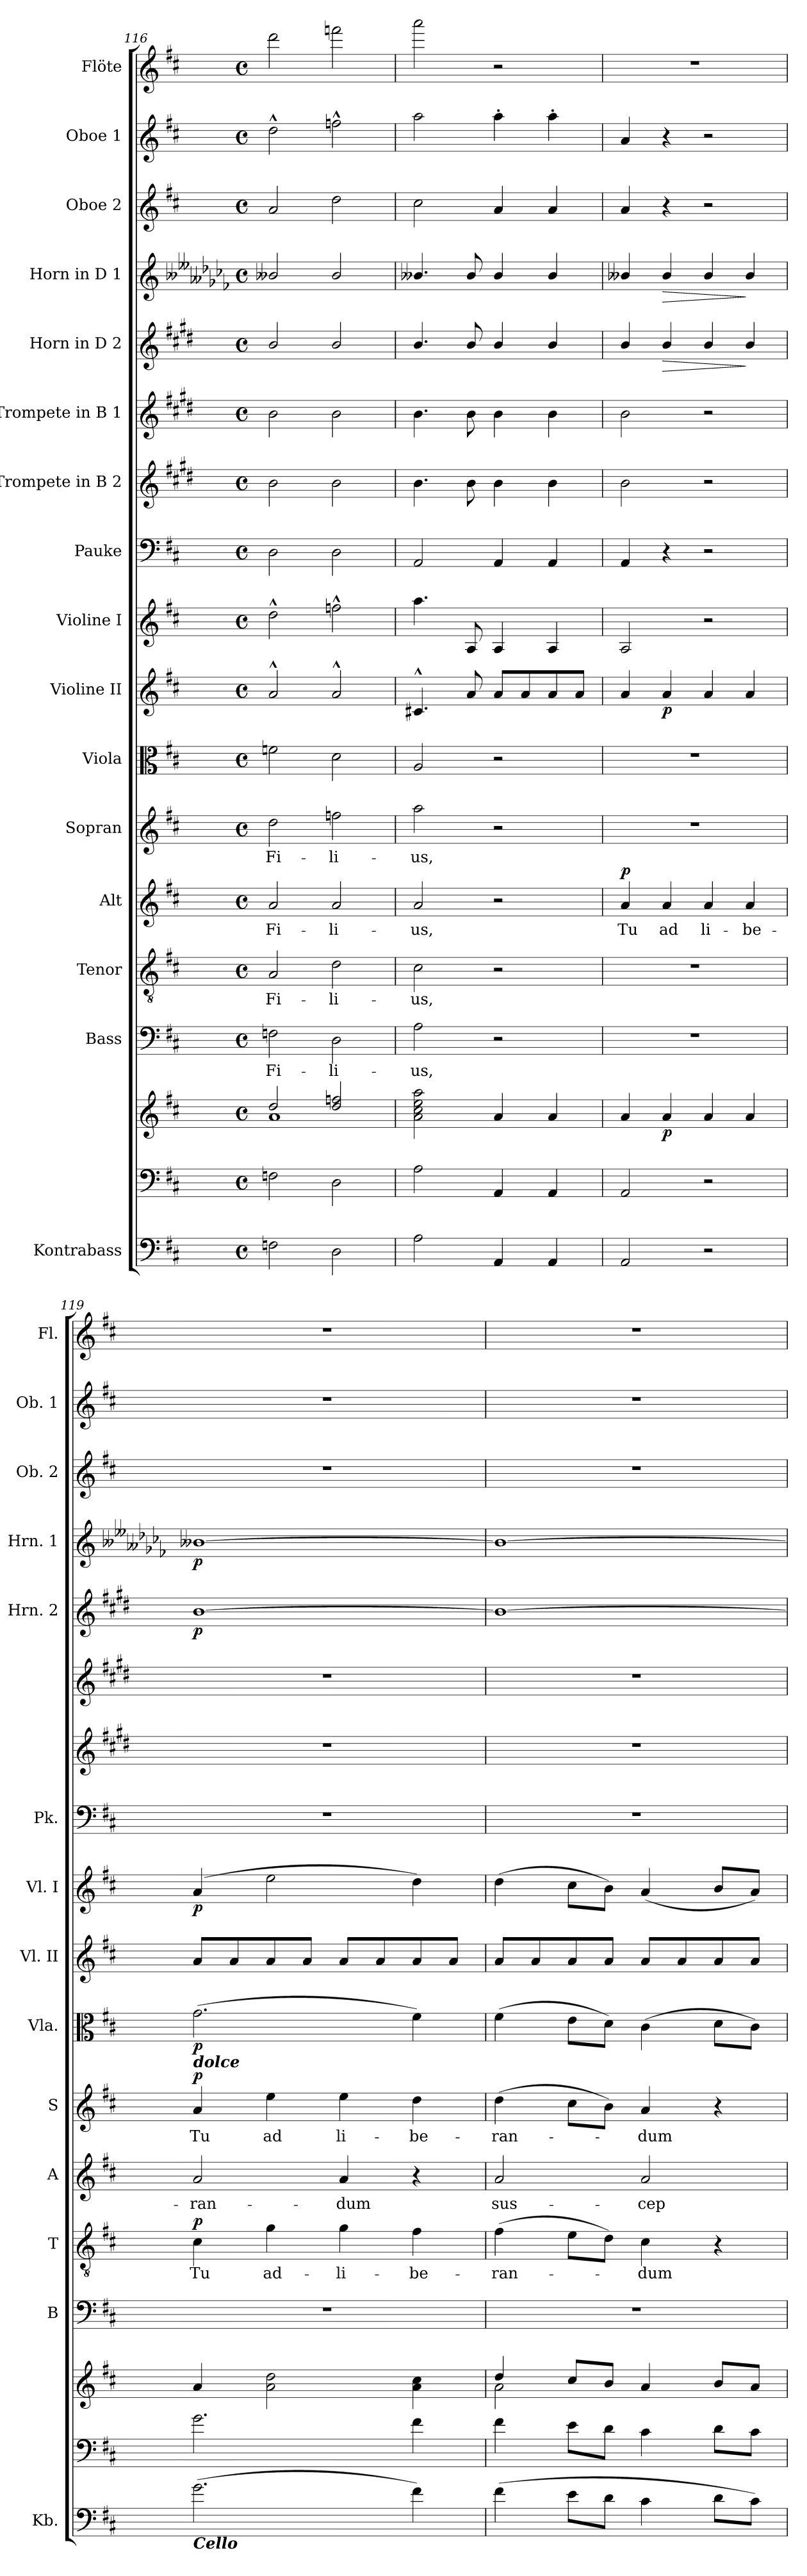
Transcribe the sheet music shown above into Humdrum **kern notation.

**kern	**kern	**kern	**dynam	**kern	**text	**kern	**text	**dynam	**kern	**text	**dynam	**kern	**text	**dynam	**kern	**dynam	**kern	**dynam	**kern	**dynam	**kern	**kern	**kern	**kern	**dynam	**kern	**dynam	**kern	**kern	**kern
*part17	*part16	*part16	*part16	*part15	*part15	*part14	*part14	*part14	*part13	*part13	*part13	*part12	*part12	*part12	*part11	*part11	*part10	*part10	*part9	*part9	*part8	*part7	*part6	*part5	*part5	*part4	*part4	*part3	*part2	*part1
*staff18	*staff17	*staff16	*staff16/17	*staff15	*staff15	*staff14	*staff14	*staff14	*staff13	*staff13	*staff13	*staff12	*staff12	*staff12	*staff11	*staff11	*staff10	*staff10	*staff9	*staff9	*staff8	*staff7	*staff6	*staff5	*staff5	*staff4	*staff4	*staff3	*staff2	*staff1
*I"Kontrabass	*	*	*	*I"Bass	*	*I"Tenor	*	*	*I"Alt	*	*	*I"Sopran	*	*	*I"Viola	*	*I"Violine II	*	*I"Violine I	*	*I"Pauke	*I"Trompete in B 2	*I"Trompete in B 1	*I"Horn in D 2	*	*I"Horn in D 1	*	*I"Oboe 2	*I"Oboe 1	*I"Flöte
*I'Kb.	*	*	*	*I'B	*	*I'T	*	*	*I'A	*	*	*I'S	*	*	*I'Vla.	*	*I'Vl. II	*	*I'Vl. I	*	*I'Pk.	*	*	*I'Hrn. 2	*	*I'Hrn. 1	*	*I'Ob. 2	*I'Ob. 1	*I'Fl.
*clefF4	*clefF4	*clefG2	*	*clefF4	*	*clefGv2	*	*	*clefG2	*	*	*clefG2	*	*	*clefC3	*	*clefG2	*	*clefG2	*	*clefF4	*clefG2	*clefG2	*clefG2	*	*clefG2	*	*clefG2	*clefG2	*clefG2
*ITrd7c12	*	*	*	*	*	*	*	*	*	*	*	*	*	*	*	*	*	*	*	*	*	*ITrd1c2	*ITrd1c2	*ITrd4c7	*	*ITrd-8c-12	*	*	*	*
*k[f#c#]	*k[f#c#]	*k[f#c#]	*	*k[f#c#]	*	*k[f#c#]	*	*	*k[f#c#]	*	*	*k[f#c#]	*	*	*k[f#c#]	*	*k[f#c#]	*	*k[f#c#]	*	*k[f#c#]	*k[f#c#]	*k[f#c#]	*k[f#c#g#]	*	*k[b--e--a--d-g-c-f-]	*	*k[f#c#]	*k[f#c#]	*k[f#c#]
*D:	*D:	*D:	*	*D:	*	*D:	*	*	*D:	*	*	*D:	*	*	*D:	*	*D:	*	*D:	*	*D:	*D:	*D:	*A:	*	*E--:	*	*D:	*D:	*D:
*M4/4	*M4/4	*M4/4	*	*M4/4	*	*M4/4	*	*	*M4/4	*	*	*M4/4	*	*	*M4/4	*	*M4/4	*	*M4/4	*	*M4/4	*M4/4	*M4/4	*M4/4	*	*M4/4	*	*M4/4	*M4/4	*M4/4
*met(c)	*met(c)	*met(c)	*	*met(c)	*	*met(c)	*	*	*met(c)	*	*	*met(c)	*	*	*met(c)	*	*met(c)	*	*met(c)	*	*met(c)	*met(c)	*met(c)	*met(c)	*	*met(c)	*	*met(c)	*met(c)	*met(c)
=116	=116	=116	=116	=116	=116	=116	=116	=116	=116	=116	=116	=116	=116	=116	=116	=116	=116	=116	=116	=116	=116	=116	=116	=116	=116	=116	=116	=116	=116	=116
*	*	*^	*	*	*	*	*	*	*	*	*	*	*	*	*	*	*	*	*	*	*	*	*	*	*	*	*	*	*	*
!	!	!	!	!	!	!LO:LY:b	!	!LO:LY:b	!	!	!LO:LY:b	!	!	!LO:LY:b	!	!	!	!	!	!	!	!	!	!	!	!	!	!	!	!	!
2FFn\	2Fn\	2dd/	1a	.	2Fn\	Fi-	2A/	Fi-	.	2a/	Fi-	.	2dd\	Fi-	.	2fn\	.	2a^^>/	.	2dd^^>\	.	2D\	2a\	2a\	2e/	.	2bb--/	.	2a/	2dd^^>\	2ddd\
!	!	!	!	!	!	!LO:LY:b	!	!LO:LY:b	!	!	!LO:LY:b	!	!	!LO:LY:b	!	!	!	!	!	!	!	!	!	!	!	!	!	!	!	!	!
2DD\	2D\	2dd/ 2ffn/	.	.	2D\	-li-	2d\	-li-	.	2a/	-li-	.	2ffn\	-li-	.	2d\	.	2a^^>/	.	2ffn^^>\	.	2D\	2a\	2a\	2e/	.	2bb--/	.	2dd\	2ffn^^>\	2fffn\
*	*	*v	*v	*	*	*	*	*	*	*	*	*	*	*	*	*	*	*	*	*	*	*	*	*	*	*	*	*	*	*	*
=117	=117	=117	=117	=117	=117	=117	=117	=117	=117	=117	=117	=117	=117	=117	=117	=117	=117	=117	=117	=117	=117	=117	=117	=117	=117	=117	=117	=117	=117	=117
!	!	!	!	!	!LO:LY:b	!	!LO:LY:b	!	!	!LO:LY:b	!	!	!LO:LY:b	!	!	!	!	!	!	!	!	!	!	!	!	!	!	!	!	!
2AA\	2A\	2a\ 2cc#\ 2ee\ 2aa\	.	2A\	-us,	2c#\	-us,	.	2a/	-us,	.	2aa\	-us,	.	2A/	.	4.c#X^^>/	.	4.aa\	.	2AA/	4.a\	4.a\	4.e/	.	4.bb--/	.	2cc#\	2aa\	2aaa\
.	.	.	.	.	.	.	.	.	.	.	.	.	.	.	.	.	8a/	.	8A/	.	.	8a\	8a\	8e/	.	8bb--/	.	.	.	.
4AAA/	4AA/	4a/	.	2r	.	2r	.	.	2r	.	.	2r	.	.	2r	.	8a/L	.	4A/	.	4AA/	4a\	4a\	4e/	.	4bb--/	.	4a/	4aa'>\	2r
.	.	.	.	.	.	.	.	.	.	.	.	.	.	.	.	.	8a/	.	.	.	.	.	.	.	.	.	.	.	.	.
4AAA/	4AA/	4a/	.	.	.	.	.	.	.	.	.	.	.	.	.	.	8a/	.	4A/	.	4AA/	4a\	4a\	4e/	.	4bb--/	.	4a/	4aa'>\	.
.	.	.	.	.	.	.	.	.	.	.	.	.	.	.	.	.	8a/J	.	.	.	.	.	.	.	.	.	.	.	.	.
=118	=118	=118	=118	=118	=118	=118	=118	=118	=118	=118	=118	=118	=118	=118	=118	=118	=118	=118	=118	=118	=118	=118	=118	=118	=118	=118	=118	=118	=118	=118
!	!	!	!	!	!	!	!	!	!	!LO:LY:b	!LO:DY:a	!	!	!	!	!	!	!	!	!	!	!	!	!	!	!	!	!	!	!
2AAA/	2AA/	4a/	.	1r	.	1r	.	.	4a/	Tu	p	1r	.	.	1r	.	4a/	.	2A/	.	4AA/	2a\	2a\	4e/	.	4bb--/	.	4a/	4a/	1r
!	!	!	!LO:DY:b	!	!	!	!	!	!	!LO:LY:b	!	!	!	!	!	!	!	!LO:DY:b	!	!	!	!	!	!	!LO:HP:b	!	!LO:HP:b	!	!	!
.	.	4a/	p	.	.	.	.	.	4a/	ad	.	.	.	.	.	.	4a/	p	.	.	4r	.	.	4e/	>	4bb--/	>	4r	4r	.
!	!	!	!	!	!	!	!	!	!	!LO:LY:b	!	!	!	!	!	!	!	!	!	!	!	!	!	!	!	!	!	!	!	!
2r	2r	4a/	.	.	.	.	.	.	4a/	li-	.	.	.	.	.	.	4a/	.	2r	.	2r	2r	2r	4e/	.	4bb--/	.	2r	2r	.
!	!	!	!	!	!	!	!	!	!	!LO:LY:b	!	!	!	!	!	!	!	!	!	!	!	!	!	!	!	!	!	!	!	!
.	.	4a/	.	.	.	.	.	.	4a/	-be-	.	.	.	.	.	.	4a/	.	.	.	.	.	.	4e/	]	4bb--/	]	.	.	.
!!LO:PB:g=z
=119	=119	=119	=119	=119	=119	=119	=119	=119	=119	=119	=119	=119	=119	=119	=119	=119	=119	=119	=119	=119	=119	=119	=119	=119	=119	=119	=119	=119	=119	=119
!	!	!	!	!	!	!	!	!	!	!	!	!	!	!	!LO:TX:b:Bi:t=dolce	!	!	!	!	!	!	!	!	!	!	!	!	!	!	!
!LO:TX:b:Bi:t=Cello	!	!	!	!	!	!	!	!	!	!	!	!	!	!	!	!	!	!	!	!	!	!	!	!	!	!	!	!	!	!
!	!	!	!	!	!	!	!LO:LY:b	!LO:DY:a	!	!LO:LY:b	!	!	!LO:LY:b	!LO:DY:a	!	!LO:DY:b	!	!	!	!LO:DY:b	!	!	!	!	!LO:DY:b	!	!LO:DY:b	!	!	!
(>2.G\	2.g\	4a/	.	1r	.	4c#\	Tu	p	2a/	-ran-	.	4a/	Tu	p	(>2.g\	p	8a/L	.	(4a/	p	1r	1r	1r	[1e	p	[1bb--	p	1r	1r	1r
.	.	.	.	.	.	.	.	.	.	.	.	.	.	.	.	.	8a/	.	.	.	.	.	.	.	.	.	.	.	.	.
!	!	!	!	!	!	!	!LO:LY:b	!	!	!	!	!	!LO:LY:b	!	!	!	!	!	!	!	!	!	!	!	!	!	!	!	!	!
.	.	2a\ 2dd\	.	.	.	4g\	ad-	.	.	.	.	4ee\	ad	.	.	.	8a/	.	2ee\	.	.	.	.	.	.	.	.	.	.	.
.	.	.	.	.	.	.	.	.	.	.	.	.	.	.	.	.	8a/J	.	.	.	.	.	.	.	.	.	.	.	.	.
!	!	!	!	!	!	!	!LO:LY:b	!	!	!LO:LY:b	!	!	!LO:LY:b	!	!	!	!	!	!	!	!	!	!	!	!	!	!	!	!	!
.	.	.	.	.	.	4g\	-li-	.	4a/	-dum	.	4ee\	li-	.	.	.	8a/L	.	.	.	.	.	.	.	.	.	.	.	.	.
.	.	.	.	.	.	.	.	.	.	.	.	.	.	.	.	.	8a/	.	.	.	.	.	.	.	.	.	.	.	.	.
!	!	!	!	!	!	!	!LO:LY:b	!	!	!	!	!	!LO:LY:b	!	!	!	!	!	!	!	!	!	!	!	!	!	!	!	!	!
4F#\)	4f#\	4a\ 4cc#\	.	.	.	4f#\	-be-	.	4r	.	.	4dd\	-be-	.	4f#\)	.	8a/	.	4dd\)	.	.	.	.	.	.	.	.	.	.	.
.	.	.	.	.	.	.	.	.	.	.	.	.	.	.	.	.	8a/J	.	.	.	.	.	.	.	.	.	.	.	.	.
=120	=120	=120	=120	=120	=120	=120	=120	=120	=120	=120	=120	=120	=120	=120	=120	=120	=120	=120	=120	=120	=120	=120	=120	=120	=120	=120	=120	=120	=120	=120
*	*	*^	*	*	*	*	*	*	*	*	*	*	*	*	*	*	*	*	*	*	*	*	*	*	*	*	*	*	*	*
!	!	!	!	!	!	!	!	!LO:LY:b	!	!	!LO:LY:b	!	!	!LO:LY:b	!	!	!	!	!	!	!	!	!	!	!	!	!	!	!	!	!
(>4F#\	4f#\	4dd/	2a\	.	1r	.	(>4f#\	-ran-	.	2a/	sus-	.	(>4dd\	-ran-	.	(>4f#\	.	8a/L	.	(>4dd\	.	1r	1r	1r	1e_	.	1bb--_	.	1r	1r	1r
.	.	.	.	.	.	.	.	.	.	.	.	.	.	.	.	.	.	8a/	.	.	.	.	.	.	.	.	.	.	.	.	.
8E\L	8e\L	8cc#/L	.	.	.	.	8e\L	.	.	.	.	.	8cc#\L	.	.	8e\L	.	8a/	.	8cc#\L	.	.	.	.	.	.	.	.	.	.	.
8D\J	8d\J	8b/J	.	.	.	.	8d\J)	.	.	.	.	.	8b\J)	.	.	8d\J)	.	8a/J	.	8b\J)	.	.	.	.	.	.	.	.	.	.	.
!	!	!	!	!	!	!	!	!LO:LY:b	!	!	!LO:LY:b	!	!	!LO:LY:b	!	!	!	!	!	!	!	!	!	!	!	!	!	!	!	!	!
4C#\	4c#\	4a/	2ryy	.	.	.	4c#\	-dum	.	2a/	-cep-	.	4a/	-dum	.	(>4c#\	.	8a/L	.	(<4a/	.	.	.	.	.	.	.	.	.	.	.
.	.	.	.	.	.	.	.	.	.	.	.	.	.	.	.	.	.	8a/	.	.	.	.	.	.	.	.	.	.	.	.	.
8D\L	8d\L	8b/L	.	.	.	.	4r	.	.	.	.	.	4r	.	.	8d\L	.	8a/	.	8b/L	.	.	.	.	.	.	.	.	.	.	.
8C#\J)	8c#\J	8a/J	.	.	.	.	.	.	.	.	.	.	.	.	.	8c#\J)	.	8a/J	.	8a/J)	.	.	.	.	.	.	.	.	.	.	.
*	*	*v	*v	*	*	*	*	*	*	*	*	*	*	*	*	*	*	*	*	*	*	*	*	*	*	*	*	*	*	*	*
=	=	=	=	=	=	=	=	=	=	=	=	=	=	=	=	=	=	=	=	=	=	=	=	=	=	=	=	=	=	=
*-	*-	*-	*-	*-	*-	*-	*-	*-	*-	*-	*-	*-	*-	*-	*-	*-	*-	*-	*-	*-	*-	*-	*-	*-	*-	*-	*-	*-	*-	*-
